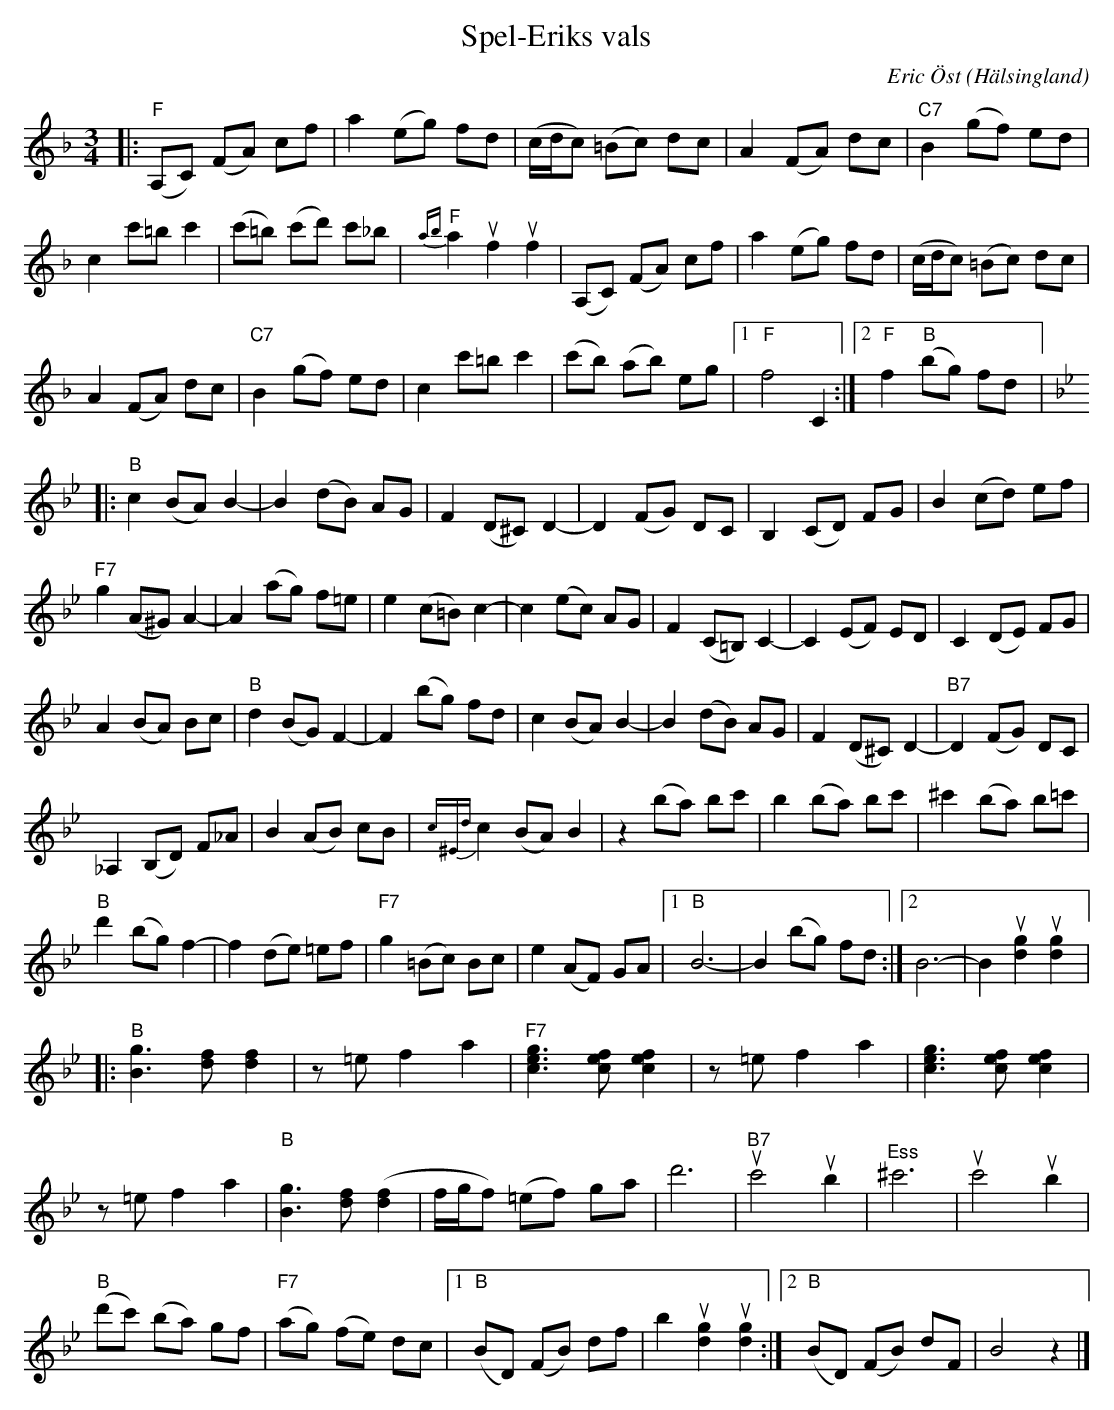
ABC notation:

X:1
T:Spel-Eriks vals
C:Eric Öst
O:Hälsingland
L:1/8
M:3/4
K:F
|:"F" (A,C) (FA) cf | a2 (eg) fd | (c/d/c) (=Bc) dc | A2 (FA) dc |"C7" B2 (gf) ed |
c2 c'=b c'2 | (c'=b) (c'd') c'_b |"F"{ab} a2u f2u f2 | (A,C) (FA) cf | a2 (eg) fd | (c/d/c) (=Bc) dc |
A2 (FA) dc |"C7" B2 (gf) ed | c2 c'=b c'2 | (c'b) (ab) eg |1"F" f4 C2 :|2"F" f2"B" (bg) fd |:
[K:Bb]"B" c2 (BA) B2- | B2 (dB) AG | F2 (D^C) D2- | D2 (FG) DC | B,2 (CD) FG | B2 (cd) ef |
"F7" g2 (A^G) A2- | A2 (ag) f=e | e2 (c=B) c2- | c2 (ec) AG | F2 (C=B,) C2- | C2 (EF) ED | C2 (DE) FG |
A2 (BA) Bc |"B" d2 (BG) F2- | F2 (bg) fd | c2 (BA) B2- | B2 (dB) AG | F2 (D^C) D2- | "B7" D2 (FG) DC |
_A,2 (B,D) F_A | B2 (AB) cB |{c"^Ess"d} c2 (BA) B2 | z2 (ba) bc' | b2 (ba) bc' | ^c'2 (ba) b=c' |
"B" d'2 (bg) f2- | f2 (de) =ef |"F7" g2 (=Bc) Bc | e2 (AF) GA |1"B" B6- | B2 (bg) fd :|2 B6- | B2u [dg]2u [dg]2 |:
"B" [Bg]3 [df] [df]2 | z =e f2 a2 | "F7" [ceg]3 [cef] [cef]2 | z =e f2 a2 | [ceg]3 [cef] [cef]2 |
z =e f2 a2 |"B" [Bg]3 [df] ([df]2 | f/g/f) (=ef) ga | d'6 |u"B7" c'4u b2 |"^Ess" ^c'6 |u c'4u b2 |
"B" (d'c') (ba) gf | "F7" (ag) (fe) dc |1"B" (BD) (FB) df | b2u [dg]2u [dg]2 :|2"B" (BD) (FB) dF | B4 z2 |]
